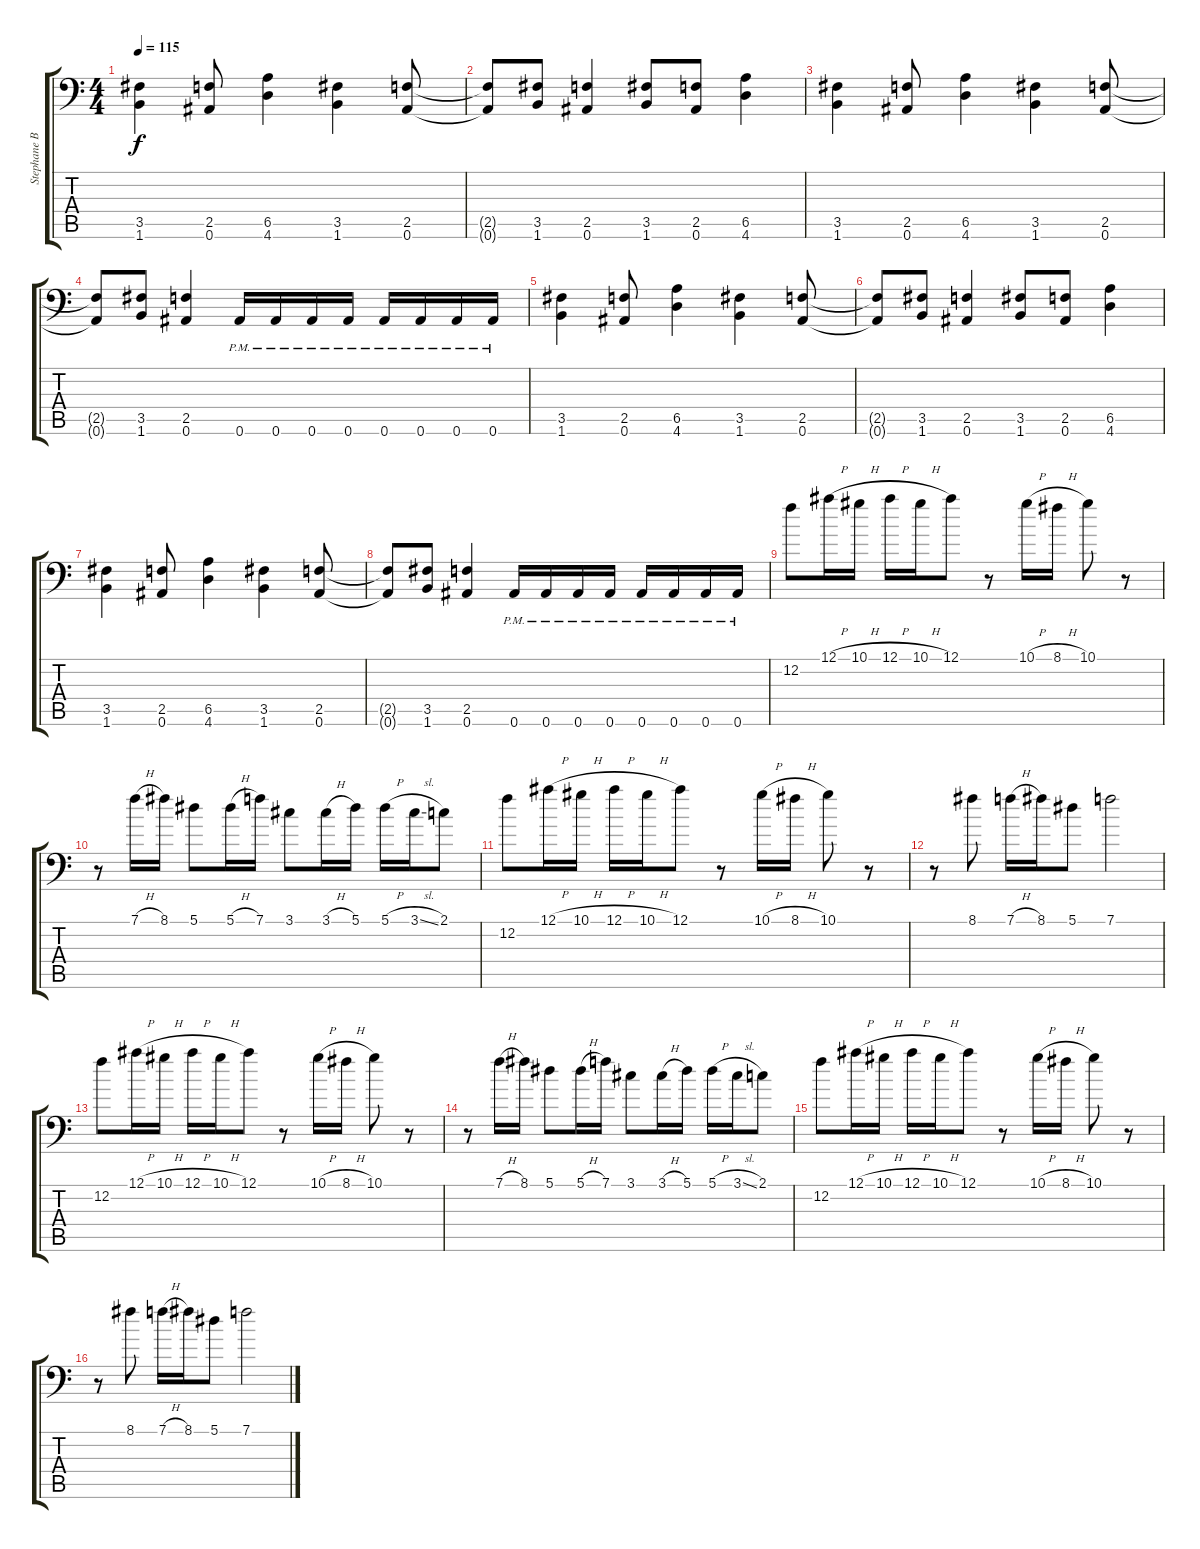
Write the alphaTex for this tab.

\track ("Stephane Barbe (Lead)" "Stephane B") {instrument distortionguitar}
\staff {score tabs}
\tuning (Bb3 F3 Db3 Ab2 Eb2 Bb1) {hide}
\ts (4 4)
\tempo 115
\clef f4
\ks c
(3.5 1.6).4{dy f volume 16 balance 16} (2.5 0.6).8 (6.5 4.6).4 (3.5 1.6).4 (2.5 0.6).8 |
(2.5{t} 0.6{t}).8 (3.5 1.6).8 (2.5 0.6).4 (3.5 1.6).8 (2.5 0.6).8 (6.5 4.6).4 |
(3.5 1.6).4 (2.5 0.6).8 (6.5 4.6).4 (3.5 1.6).4 (2.5 0.6).8 |
(2.5{t} 0.6{t}).8 (3.5 1.6).8 (2.5 0.6).4 0.6{pm}.16 0.6{pm}.16 0.6{pm}.16 0.6{pm}.16 0.6{pm}.16 0.6{pm}.16 0.6{pm}.16 0.6{pm}.16 |
(3.5 1.6).4 (2.5 0.6).8 (6.5 4.6).4 (3.5 1.6).4 (2.5 0.6).8 |
(2.5{t} 0.6{t}).8 (3.5 1.6).8 (2.5 0.6).4 (3.5 1.6).8 (2.5 0.6).8 (6.5 4.6).4 |
(3.5 1.6).4 (2.5 0.6).8 (6.5 4.6).4 (3.5 1.6).4 (2.5 0.6).8 |
(2.5{t} 0.6{t}).8 (3.5 1.6).8 (2.5 0.6).4 0.6{pm}.16 0.6{pm}.16 0.6{pm}.16 0.6{pm}.16 0.6{pm}.16 0.6{pm}.16 0.6{pm}.16 0.6{pm}.16 |
12.2.8{balance 12} 12.1{h}.16 10.1{h}.16 12.1{h}.16 10.1{h}.16 12.1.8 r.8 10.1{h}.16 8.1{h}.16 10.1.8 r.8 |
r.8 7.1{h}.16 8.1.16 5.1.8 5.1{h}.16 7.1.16 3.1.8 3.1{h}.16 5.1.16 5.1{h}.16 3.1{sl}.16 2.1.8 |
12.2.8 12.1{h}.16 10.1{h}.16 12.1{h}.16 10.1{h}.16 12.1.8 r.8 10.1{h}.16 8.1{h}.16 10.1.8 r.8 |
r.8 8.1.8 7.1{h}.16 8.1.16 5.1.8 7.1.2 |
12.2.8 12.1{h}.16 10.1{h}.16 12.1{h}.16 10.1{h}.16 12.1.8 r.8 10.1{h}.16 8.1{h}.16 10.1.8 r.8 |
r.8 7.1{h}.16 8.1.16 5.1.8 5.1{h}.16 7.1.16 3.1.8 3.1{h}.16 5.1.16 5.1{h}.16 3.1{sl}.16 2.1.8 |
12.2.8 12.1{h}.16 10.1{h}.16 12.1{h}.16 10.1{h}.16 12.1.8 r.8 10.1{h}.16 8.1{h}.16 10.1.8 r.8 |
r.8 8.1.8 7.1{h}.16 8.1.16 5.1.8 7.1.2
